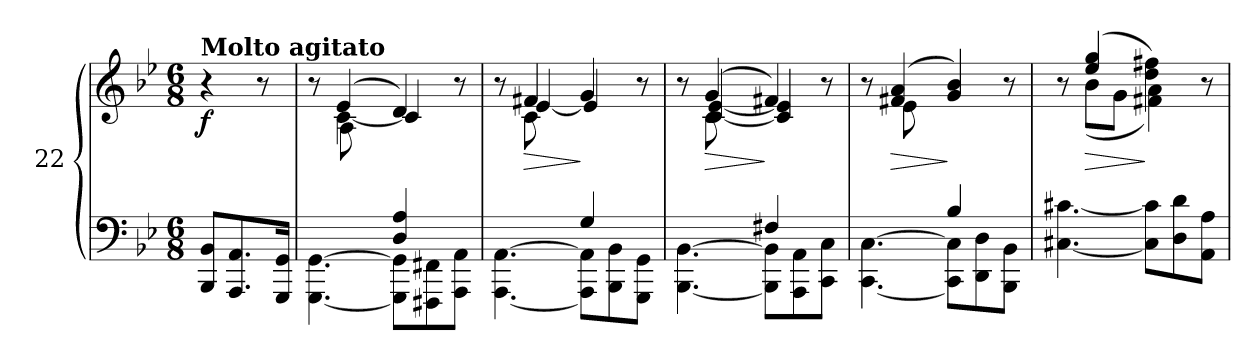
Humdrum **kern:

**kern	**kern	**dynam
*part1	*part1	*part1
*staff2	*staff1	*staff1/2
*I"22	*	*
*clefF4	*clefG2	*
*k[b-e-]	*k[b-e-]	*
*M6/8	*M6/8	*
=	=	=
*^	*	*
!	!	!LO:TX:a:B:t=Molto agitato	!
!	!	!	!LO:DY:b
4ryy	8BBB-/ 8BB-/L	4r	f
.	8.AAA/ 8.AA/	.	.
8ryy	.	8r	.
.	16GGG/ 16GG/Jk	.	.
=1	=1	=1	=1
*	*	*^	*
*	*	*	*^	*
8ryy	[4.GGG\ [4.GG\	8r	8ryy	8ryy	.
8ryy	.	(>4e-/	[4c\	(8A\L	.
8E-/J	.	.	.	2ryy	.
4D/ 4A/)	8GGG\] 8GG\]L	4d/)	4c/]	.	.
.	8FFF#X\ 8FF#X\	.	.	.	.
8ryy	8AAA\ 8AA\J	8r	8ryy	.	.
=2	=2	=2	=2	=2	=2
8ryy	[4.AAA\ [4.AA\	8r	8ryy	8ryy	.
!	!	!	!	!	!LO:HP:b
8ryy	.	4f#X/	[4e-/	(8c\L	>
8F#X/J	.	.	.	2ryy	.
4G/)	8AAA\] 8AA\]L	4g/	4e-/]	.	]
.	8BBB-\ 8BB-\	.	.	.	.
8ryy	8GGG\ 8GG\J	8r	8ryy	.	.
!!LO:LB:g=z	!!	!!
=3	=3	=3	=3	=3	=3
8ryy	[4.BBB-\ [4.BB-\	8r	8ryy	8ryy	.
!	!	!	!	!	!LO:HP:b
8ryy	.	(4g/	[4c/ [4e-/	(8c\L	>
8G/J	.	.	.	2ryy	.
4F#X/)	8BBB-\] 8BB-\]L	4f#X/)	4c/] 4e-/]	.	]
.	8AAA\ 8AA\	.	.	.	.
8ryy	8CC\ 8C\J	8r	8ryy	.	.
*	*	*	*v	*v	*
=4	=4	=4	=4	=4
8ryy	[4.CC\ [4.C\	8r	8ryy	.
!	!	!	!	!LO:HP:b
8ryy	.	(>4f#X/ 4a/	(8e-\L	>
8A/J	.	.	2ryy	.
4B-/)	8CC\] 8C\]L	4g/ 4b-/)	.	]
.	8DD\ 8D\	.	.	.
8ryy	8BBB-\ 8BB-\J	8r	.	.
=5	=5	=5	=5	=5
2.ryy	[4.C#X\ [4.c#X\	8r	8ryy	.
!	!	!	!	!LO:HP:b
.	.	(4ee-/ 4gg/	(8b-\L	>
.	.	.	8g\J	.
.	8C#\] 8c#\]L	4dd\ 4ff#X\)	4f#X\ 4a\)	]
.	8D\ 8d\	.	.	.
.	8AA\ 8A\J	8r	8ryy	.
*v	*v	*	*	*
*	*v	*v	*
=	=	=
*-	*-	*-
